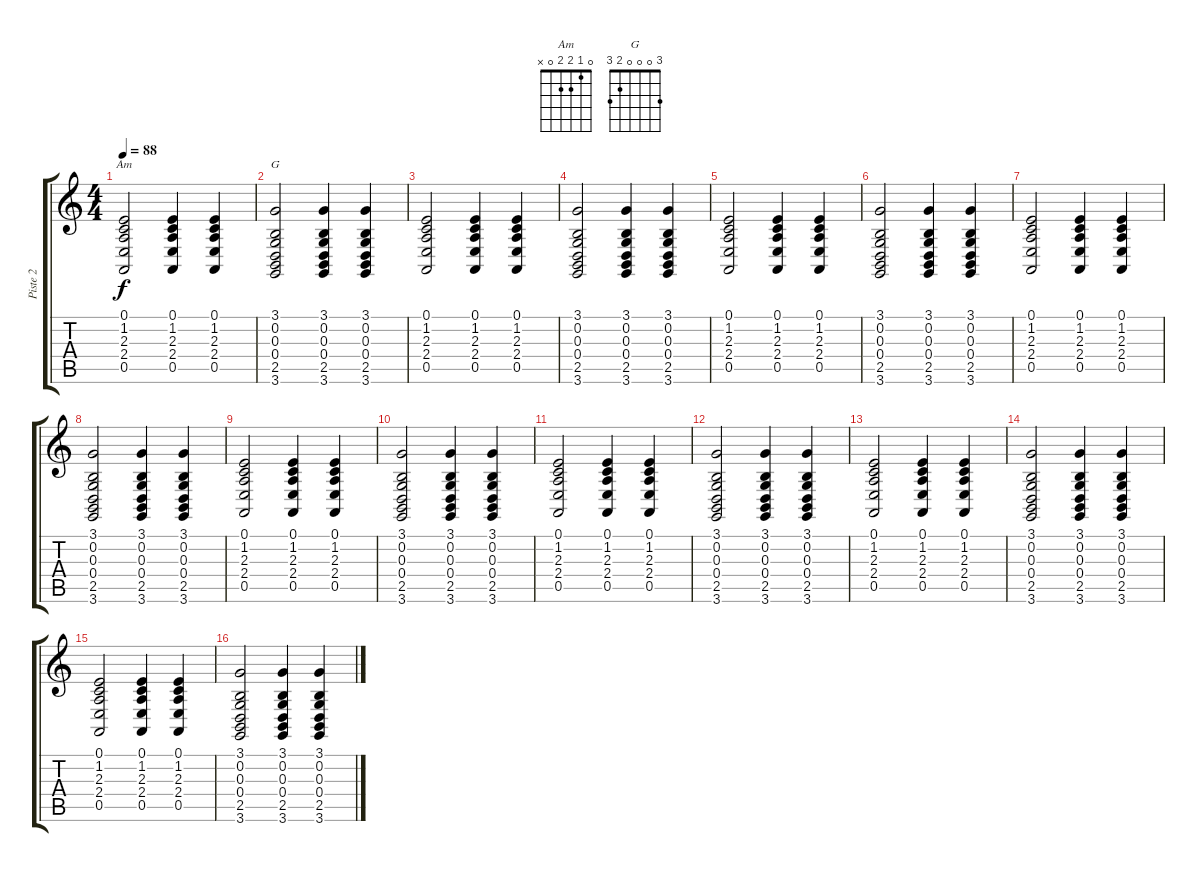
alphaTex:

\track ("Piste 2" "Piste 2") {instrument electricpiano1}
\staff {score tabs}
\tuning (E4 B3 G3 D3 A2 E2) {hide}
\chord ("Am" 0 1 2 2 0 x)
\chord ("G" 3 0 0 0 2 3)
\ts (4 4)
\tempo 88
\clef g2
\ks c
(0.1 1.2 2.3 2.4 0.5).2{ch "Am" dy f} (0.1 1.2 2.3 2.4 0.5).4 (0.1 1.2 2.3 2.4 0.5).4 |
(3.1 0.2 0.3 0.4 2.5 3.6).2{ch "G"} (3.1 0.2 0.3 0.4 2.5 3.6).4 (3.1 0.2 0.3 0.4 2.5 3.6).4 |
(0.1 1.2 2.3 2.4 0.5).2 (0.1 1.2 2.3 2.4 0.5).4 (0.1 1.2 2.3 2.4 0.5).4 |
(3.1 0.2 0.3 0.4 2.5 3.6).2 (3.1 0.2 0.3 0.4 2.5 3.6).4 (3.1 0.2 0.3 0.4 2.5 3.6).4 |
(0.1 1.2 2.3 2.4 0.5).2 (0.1 1.2 2.3 2.4 0.5).4 (0.1 1.2 2.3 2.4 0.5).4 |
(3.1 0.2 0.3 0.4 2.5 3.6).2 (3.1 0.2 0.3 0.4 2.5 3.6).4 (3.1 0.2 0.3 0.4 2.5 3.6).4 |
(0.1 1.2 2.3 2.4 0.5).2 (0.1 1.2 2.3 2.4 0.5).4 (0.1 1.2 2.3 2.4 0.5).4 |
(3.1 0.2 0.3 0.4 2.5 3.6).2 (3.1 0.2 0.3 0.4 2.5 3.6).4 (3.1 0.2 0.3 0.4 2.5 3.6).4 |
(0.1 1.2 2.3 2.4 0.5).2 (0.1 1.2 2.3 2.4 0.5).4 (0.1 1.2 2.3 2.4 0.5).4 |
(3.1 0.2 0.3 0.4 2.5 3.6).2 (3.1 0.2 0.3 0.4 2.5 3.6).4 (3.1 0.2 0.3 0.4 2.5 3.6).4 |
(0.1 1.2 2.3 2.4 0.5).2 (0.1 1.2 2.3 2.4 0.5).4 (0.1 1.2 2.3 2.4 0.5).4 |
(3.1 0.2 0.3 0.4 2.5 3.6).2 (3.1 0.2 0.3 0.4 2.5 3.6).4 (3.1 0.2 0.3 0.4 2.5 3.6).4 |
(0.1 1.2 2.3 2.4 0.5).2 (0.1 1.2 2.3 2.4 0.5).4 (0.1 1.2 2.3 2.4 0.5).4 |
(3.1 0.2 0.3 0.4 2.5 3.6).2 (3.1 0.2 0.3 0.4 2.5 3.6).4 (3.1 0.2 0.3 0.4 2.5 3.6).4 |
(0.1 1.2 2.3 2.4 0.5).2 (0.1 1.2 2.3 2.4 0.5).4 (0.1 1.2 2.3 2.4 0.5).4 |
(3.1 0.2 0.3 0.4 2.5 3.6).2 (3.1 0.2 0.3 0.4 2.5 3.6).4 (3.1 0.2 0.3 0.4 2.5 3.6).4
